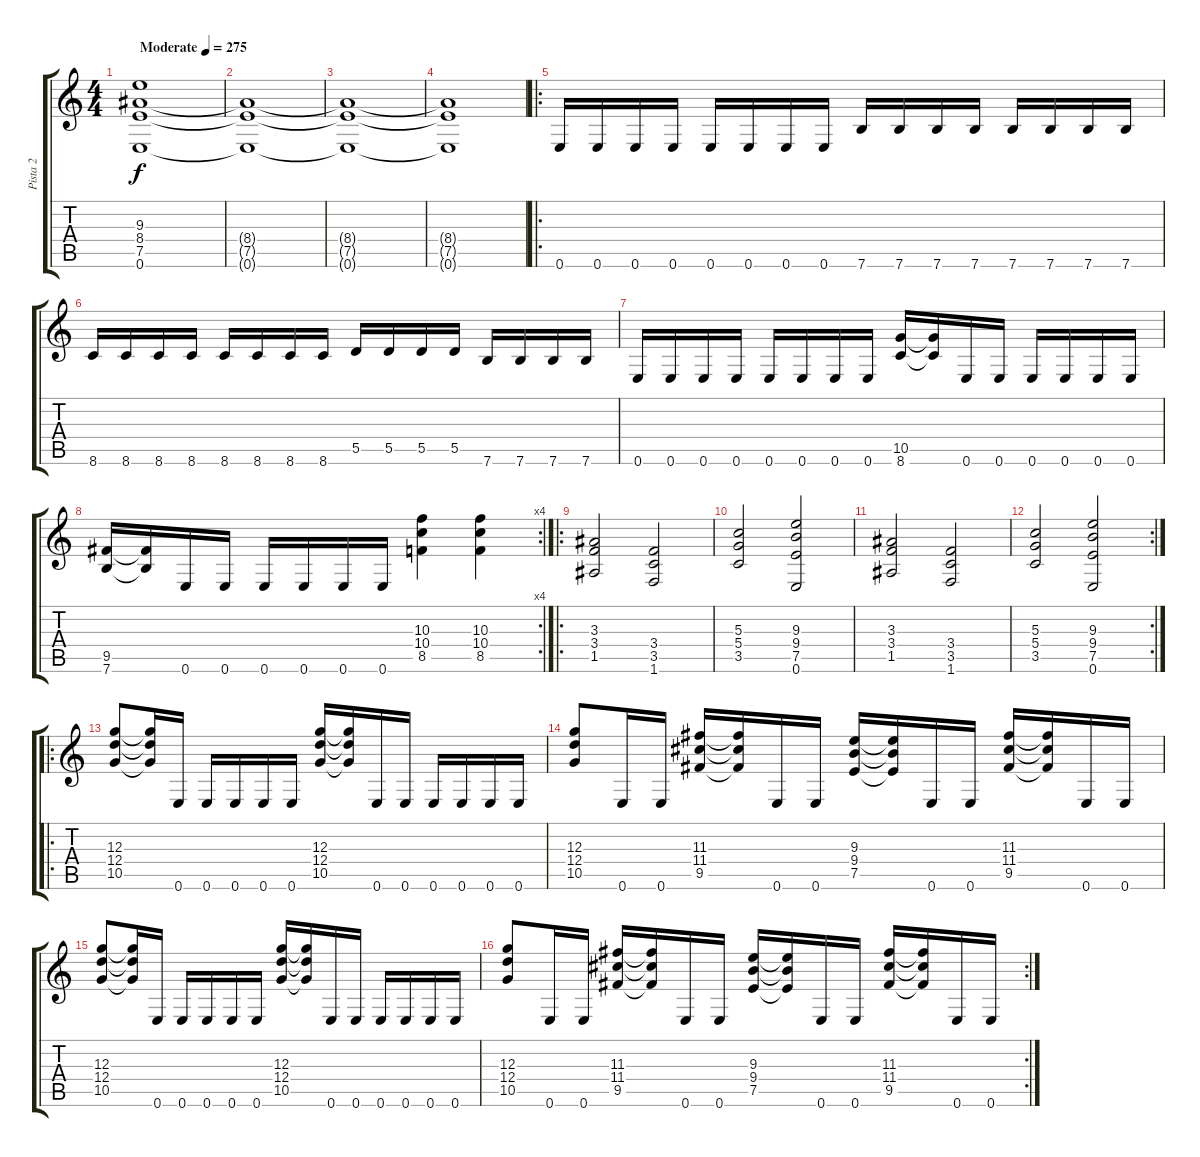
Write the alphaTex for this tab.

\track ("Pista 2" "Pista 2") {instrument overdrivenguitar}
\staff {score tabs}
\tuning (E4 B3 G3 D3 A2 E2) {hide}
\ts (4 4)
\tempo (275 "Moderate")
\clef g2
\ks c
(9.3 8.4 7.5 0.6).1{dy f instrument overdrivenguitar} |
(8.4{t} 7.5{t} 0.6{t}).1 |
(8.4{t} 7.5{t} 0.6{t}).1 |
(8.4{t} 7.5{t} 0.6{t}).1 |
\ro
0.6.16 0.6.16 0.6.16 0.6.16 0.6.16 0.6.16 0.6.16 0.6.16 7.6.16 7.6.16 7.6.16 7.6.16 7.6.16 7.6.16 7.6.16 7.6.16 |
8.6.16 8.6.16 8.6.16 8.6.16 8.6.16 8.6.16 8.6.16 8.6.16 5.5.16 5.5.16 5.5.16 5.5.16 7.6.16 7.6.16 7.6.16 7.6.16 |
0.6.16 0.6.16 0.6.16 0.6.16 0.6.16 0.6.16 0.6.16 0.6.16 (10.5 8.6).16 (10.5{t} 8.6{t}).16 0.6.16 0.6.16 0.6.16 0.6.16 0.6.16 0.6.16 |
\rc 4
(9.5 7.6).16 (9.5{t} 7.6{t}).16 0.6.16 0.6.16 0.6.16 0.6.16 0.6.16 0.6.16 (10.3 10.4 8.5).4 (10.3 10.4 8.5).4 |
\ro
(3.3 3.4 1.5).2 (3.4 3.5 1.6).2 |
(5.3 5.4 3.5).2 (9.3 9.4 7.5 0.6).2 |
(3.3 3.4 1.5).2 (3.4 3.5 1.6).2 |
\rc 2
(5.3 5.4 3.5).2 (9.3 9.4 7.5 0.6).2 |
\ro
(12.3 12.4 10.5).8 (12.3{t} 12.4{t} 10.5{t}).16 0.6.16 0.6.16 0.6.16 0.6.16 0.6.16 (12.3 12.4 10.5).16 (12.3{t} 12.4{t} 10.5{t}).16 0.6.16 0.6.16 0.6.16 0.6.16 0.6.16 0.6.16 |
(12.3 12.4 10.5).8 0.6.16 0.6.16 (11.3 11.4 9.5).16 (11.3{t} 11.4{t} 9.5{t}).16 0.6.16 0.6.16 (9.3 9.4 7.5).16 (9.3{t} 9.4{t} 7.5{t}).16 0.6.16 0.6.16 (11.3 11.4 9.5).16 (11.3{t} 11.4{t} 9.5{t}).16 0.6.16 0.6.16 |
(12.3 12.4 10.5).8 (12.3{t} 12.4{t} 10.5{t}).16 0.6.16 0.6.16 0.6.16 0.6.16 0.6.16 (12.3 12.4 10.5).16 (12.3{t} 12.4{t} 10.5{t}).16 0.6.16 0.6.16 0.6.16 0.6.16 0.6.16 0.6.16 |
\rc 2
(12.3 12.4 10.5).8 0.6.16 0.6.16 (11.3 11.4 9.5).16 (11.3{t} 11.4{t} 9.5{t}).16 0.6.16 0.6.16 (9.3 9.4 7.5).16 (9.3{t} 9.4{t} 7.5{t}).16 0.6.16 0.6.16 (11.3 11.4 9.5).16 (11.3{t} 11.4{t} 9.5{t}).16 0.6.16 0.6.16
